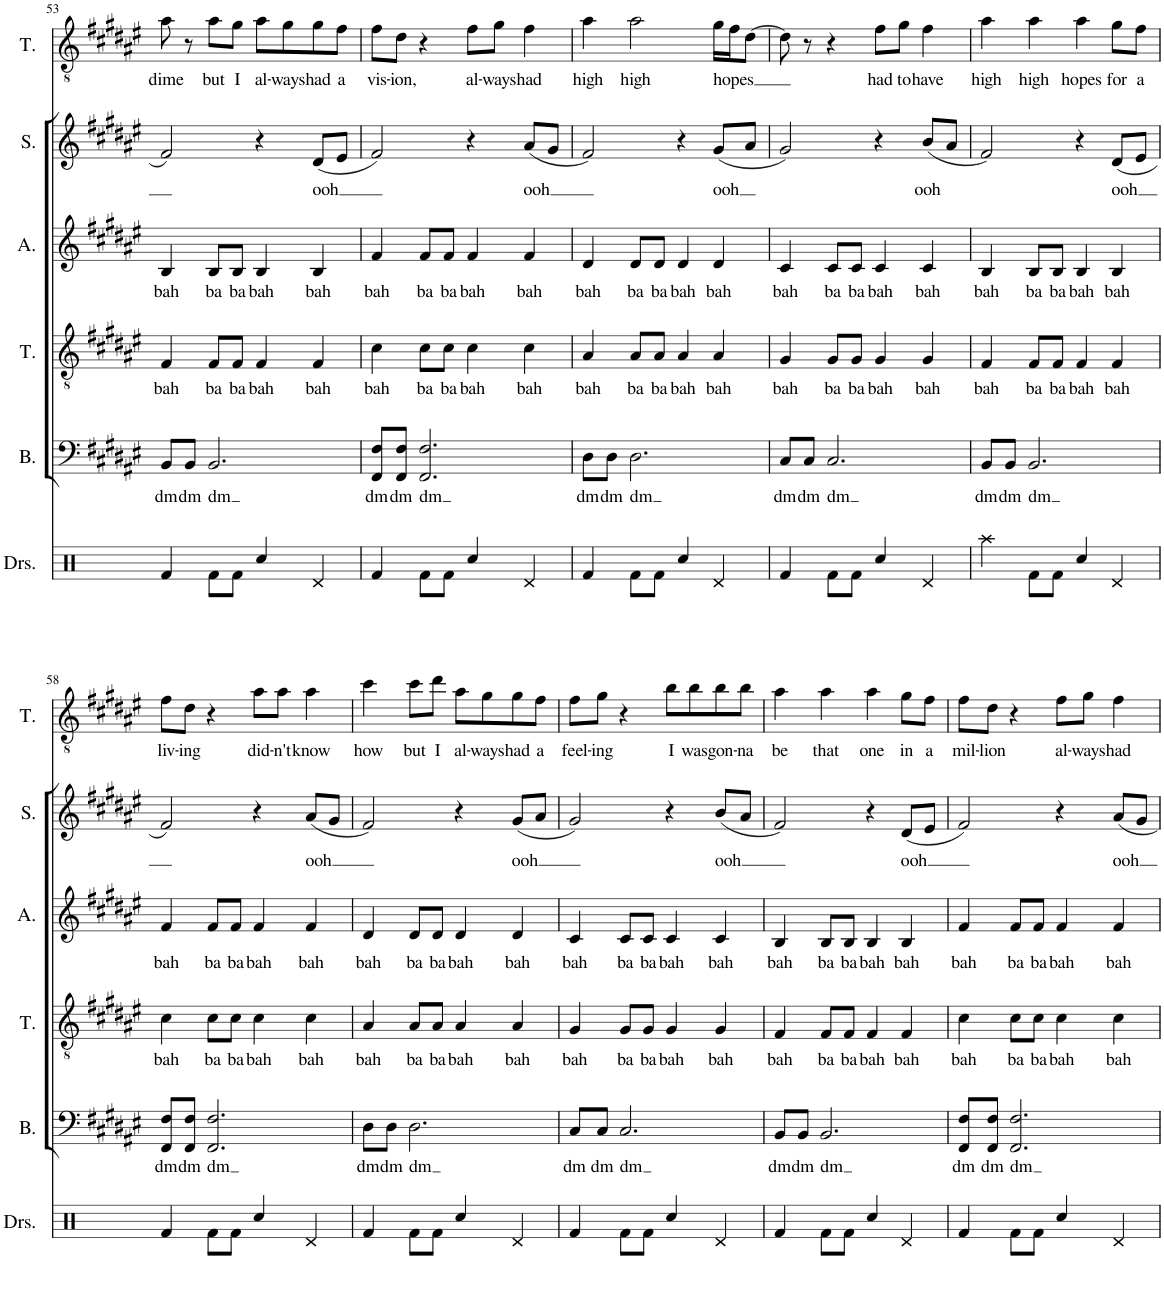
**kern	**kern	**text	**kern	**text	**kern	**text	**kern	**text	**kern	**text
*part6	*part5	*part5	*part4	*part4	*part3	*part3	*part2	*part2	*part1	*part1
*staff6	*staff5	*staff5	*staff4	*staff4	*staff3	*staff3	*staff2	*staff2	*staff1	*staff1
*I"Drumset	*I"Bass	*	*I"Tenor	*	*I"Alto	*	*I"Soprano	*	*I"Tenor	*
*I'Drs.	*I'B.	*	*I'T.	*	*I'A.	*	*I'S.	*	*I'T.	*
!!LO:PB:g=z
*clefX	*clefF4	*	*clefGv2	*	*clefG2	*	*clefG2	*	*clefGv2	*
*k[]	*k[f#c#g#d#a#e#]	*	*k[f#c#g#d#a#e#]	*	*k[f#c#g#d#a#e#]	*	*k[f#c#g#d#a#e#]	*	*k[f#c#g#d#a#e#]	*
*M4/4	*M4/4	*	*M4/4	*	*M4/4	*	*M4/4	*	*M4/4	*
=53	=53	=53	=53	=53	=53	=53	=53	=53	=53	=53
!	!	!LO:LY:b	!	!LO:LY:b	!	!LO:LY:b	!	!	!	!LO:LY:b
4Rf/	8BB/L	dm	4F#/	bah	4B/	bah	2f#/	.	8a#\	dime
!	!	!LO:LY:b	!	!	!	!	!	!	!	!
.	8BB/J	dm	.	.	.	.	.	.	8r	.
!	!	!LO:LY:b	!	!LO:LY:b	!	!LO:LY:b	!	!	!	!LO:LY:b
8Rf\L	2.BB/	dm	8F#/L	ba	8B/L	ba	.	.	8a#\L	but
!	!	!	!	!LO:LY:b	!	!LO:LY:b	!	!	!	!LO:LY:b
8Rf\J	.	.	8F#/J	ba	8B/J	ba	.	.	8g#\J	I
!	!	!	!	!LO:LY:b	!	!LO:LY:b	!	!	!	!LO:LY:b
4Rcc/	.	.	4F#/	bah	4B/	bah	4r	.	8a#\L	al-
!	!	!	!	!	!	!	!	!	!	!LO:LY:b
.	.	.	.	.	.	.	.	.	8g#\	-ways
!	!	!	!	!LO:LY:b	!	!LO:LY:b	!	!LO:LY:b	!	!LO:LY:b
4Rd/	.	.	4F#/	bah	4B/	bah	(8d#/L	ooh	8g#\	had
!	!	!	!	!	!	!	!	!	!	!LO:LY:b
.	.	.	.	.	.	.	8e#/J	.	8f#\J	a
=54	=54	=54	=54	=54	=54	=54	=54	=54	=54	=54
!	!	!LO:LY:b	!	!LO:LY:b	!	!LO:LY:b	!	!	!	!LO:LY:b
4Rf/	8FF#/ 8F#/L	dm	4c#\	bah	4f#/	bah	2f#/)	.	8f#\L	vis-
!	!	!LO:LY:b	!	!	!	!	!	!	!	!LO:LY:b
.	8FF#/ 8F#/J	dm	.	.	.	.	.	.	8d#\J	-ion,
!	!	!LO:LY:b	!	!LO:LY:b	!	!LO:LY:b	!	!	!	!
8Rf\L	2.FF#/ 2.F#/	dm	8c#\L	ba	8f#/L	ba	.	.	4r	.
!	!	!	!	!LO:LY:b	!	!LO:LY:b	!	!	!	!
8Rf\J	.	.	8c#\J	ba	8f#/J	ba	.	.	.	.
!	!	!	!	!LO:LY:b	!	!LO:LY:b	!	!	!	!LO:LY:b
4Rcc/	.	.	4c#\	bah	4f#/	bah	4r	.	8f#\L	al-
!	!	!	!	!	!	!	!	!	!	!LO:LY:b
.	.	.	.	.	.	.	.	.	8g#\J	-ways
!	!	!	!	!LO:LY:b	!	!LO:LY:b	!	!LO:LY:b	!	!LO:LY:b
4Rd/	.	.	4c#\	bah	4f#/	bah	(8a#/L	ooh	4f#\	had
.	.	.	.	.	.	.	8g#/J	.	.	.
=55	=55	=55	=55	=55	=55	=55	=55	=55	=55	=55
!	!	!LO:LY:b	!	!LO:LY:b	!	!LO:LY:b	!	!	!	!LO:LY:b
4Rf/	8D#\L	dm	4A#/	bah	4d#/	bah	2f#/)	.	4a#\	high
!	!	!LO:LY:b	!	!	!	!	!	!	!	!
.	8D#\J	dm	.	.	.	.	.	.	.	.
!	!	!LO:LY:b	!	!LO:LY:b	!	!LO:LY:b	!	!	!	!LO:LY:b
8Rf\L	2.D#\	dm	8A#/L	ba	8d#/L	ba	.	.	2a#\	high
!	!	!	!	!LO:LY:b	!	!LO:LY:b	!	!	!	!
8Rf\J	.	.	8A#/J	ba	8d#/J	ba	.	.	.	.
!	!	!	!	!LO:LY:b	!	!LO:LY:b	!	!	!	!
4Rcc/	.	.	4A#/	bah	4d#/	bah	4r	.	.	.
!	!	!	!	!LO:LY:b	!	!LO:LY:b	!	!LO:LY:b	!	!LO:LY:b
4Rd/	.	.	4A#/	bah	4d#/	bah	(8g#/L	ooh	16g#\LL	hopes
.	.	.	.	.	.	.	.	.	16f#\J	.
.	.	.	.	.	.	.	8a#/J	.	[8d#\J	.
=56	=56	=56	=56	=56	=56	=56	=56	=56	=56	=56
!	!	!LO:LY:b	!	!LO:LY:b	!	!LO:LY:b	!	!	!	!
4Rf/	8C#/L	dm	4G#/	bah	4c#/	bah	2g#/)	.	8d#\]	.
!	!	!LO:LY:b	!	!	!	!	!	!	!	!
.	8C#/J	dm	.	.	.	.	.	.	8r	.
!	!	!LO:LY:b	!	!LO:LY:b	!	!LO:LY:b	!	!	!	!
8Rf\L	2.C#/	dm	8G#/L	ba	8c#/L	ba	.	.	4r	.
!	!	!	!	!LO:LY:b	!	!LO:LY:b	!	!	!	!
8Rf\J	.	.	8G#/J	ba	8c#/J	ba	.	.	.	.
!	!	!	!	!LO:LY:b	!	!LO:LY:b	!	!	!	!LO:LY:b
4Rcc/	.	.	4G#/	bah	4c#/	bah	4r	.	8f#\L	had
!	!	!	!	!	!	!	!	!	!	!LO:LY:b
.	.	.	.	.	.	.	.	.	8g#\J	to
!	!	!	!	!LO:LY:b	!	!LO:LY:b	!	!LO:LY:b	!	!LO:LY:b
4Rd/	.	.	4G#/	bah	4c#/	bah	(8b/L	ooh	4f#\	have
.	.	.	.	.	.	.	8a#/J	.	.	.
=57	=57	=57	=57	=57	=57	=57	=57	=57	=57	=57
!	!	!LO:LY:b	!	!LO:LY:b	!	!LO:LY:b	!	!	!	!LO:LY:b
4Raa\	8BB/L	dm	4F#/	bah	4B/	bah	2f#/)	.	4a#\	high
!	!	!LO:LY:b	!	!	!	!	!	!	!	!
.	8BB/J	dm	.	.	.	.	.	.	.	.
!	!	!LO:LY:b	!	!LO:LY:b	!	!LO:LY:b	!	!	!	!LO:LY:b
8Rf\L	2.BB/	dm	8F#/L	ba	8B/L	ba	.	.	4a#\	high
!	!	!	!	!LO:LY:b	!	!LO:LY:b	!	!	!	!
8Rf\J	.	.	8F#/J	ba	8B/J	ba	.	.	.	.
!	!	!	!	!LO:LY:b	!	!LO:LY:b	!	!	!	!LO:LY:b
4Rcc/	.	.	4F#/	bah	4B/	bah	4r	.	4a#\	hopes
!	!	!	!	!LO:LY:b	!	!LO:LY:b	!	!LO:LY:b	!	!LO:LY:b
4Rd/	.	.	4F#/	bah	4B/	bah	(8d#/L	ooh	8g#\L	for
!	!	!	!	!	!	!	!	!	!	!LO:LY:b
.	.	.	.	.	.	.	8e#/J	.	8f#\J	a
!!LO:LB:g=z
=58	=58	=58	=58	=58	=58	=58	=58	=58	=58	=58
!	!	!LO:LY:b	!	!LO:LY:b	!	!LO:LY:b	!	!	!	!LO:LY:b
4Rf/	8FF#/ 8F#/L	dm	4c#\	bah	4f#/	bah	2f#/)	.	8f#\L	liv-
!	!	!LO:LY:b	!	!	!	!	!	!	!	!LO:LY:b
.	8FF#/ 8F#/J	dm	.	.	.	.	.	.	8d#\J	-ing
!	!	!LO:LY:b	!	!LO:LY:b	!	!LO:LY:b	!	!	!	!
8Rf\L	2.FF#/ 2.F#/	dm	8c#\L	ba	8f#/L	ba	.	.	4r	.
!	!	!	!	!LO:LY:b	!	!LO:LY:b	!	!	!	!
8Rf\J	.	.	8c#\J	ba	8f#/J	ba	.	.	.	.
!	!	!	!	!LO:LY:b	!	!LO:LY:b	!	!	!	!LO:LY:b
4Rcc/	.	.	4c#\	bah	4f#/	bah	4r	.	8a#\L	did-
!	!	!	!	!	!	!	!	!	!	!LO:LY:b
.	.	.	.	.	.	.	.	.	8a#\J	-n't
!	!	!	!	!LO:LY:b	!	!LO:LY:b	!	!LO:LY:b	!	!LO:LY:b
4Rd/	.	.	4c#\	bah	4f#/	bah	(8a#/L	ooh	4a#\	know
.	.	.	.	.	.	.	8g#/J	.	.	.
=59	=59	=59	=59	=59	=59	=59	=59	=59	=59	=59
!	!	!LO:LY:b	!	!LO:LY:b	!	!LO:LY:b	!	!	!	!LO:LY:b
4Rf/	8D#\L	dm	4A#/	bah	4d#/	bah	2f#/)	.	4cc#\	how
!	!	!LO:LY:b	!	!	!	!	!	!	!	!
.	8D#\J	dm	.	.	.	.	.	.	.	.
!	!	!LO:LY:b	!	!LO:LY:b	!	!LO:LY:b	!	!	!	!LO:LY:b
8Rf\L	2.D#\	dm	8A#/L	ba	8d#/L	ba	.	.	8cc#\L	but
!	!	!	!	!LO:LY:b	!	!LO:LY:b	!	!	!	!LO:LY:b
8Rf\J	.	.	8A#/J	ba	8d#/J	ba	.	.	8dd#\J	I
!	!	!	!	!LO:LY:b	!	!LO:LY:b	!	!	!	!LO:LY:b
4Rcc/	.	.	4A#/	bah	4d#/	bah	4r	.	8a#\L	al-
!	!	!	!	!	!	!	!	!	!	!LO:LY:b
.	.	.	.	.	.	.	.	.	8g#\	-ways
!	!	!	!	!LO:LY:b	!	!LO:LY:b	!	!LO:LY:b	!	!LO:LY:b
4Rd/	.	.	4A#/	bah	4d#/	bah	(8g#/L	ooh	8g#\	had
!	!	!	!	!	!	!	!	!	!	!LO:LY:b
.	.	.	.	.	.	.	8a#/J	.	8f#\J	a
=60	=60	=60	=60	=60	=60	=60	=60	=60	=60	=60
!	!	!LO:LY:b	!	!LO:LY:b	!	!LO:LY:b	!	!	!	!LO:LY:b
4Rf/	8C#/L	dm	4G#/	bah	4c#/	bah	2g#/)	.	8f#\L	feel-
!	!	!LO:LY:b	!	!	!	!	!	!	!	!LO:LY:b
.	8C#/J	dm	.	.	.	.	.	.	8g#\J	-ing
!	!	!LO:LY:b	!	!LO:LY:b	!	!LO:LY:b	!	!	!	!
8Rf\L	2.C#/	dm	8G#/L	ba	8c#/L	ba	.	.	4r	.
!	!	!	!	!LO:LY:b	!	!LO:LY:b	!	!	!	!
8Rf\J	.	.	8G#/J	ba	8c#/J	ba	.	.	.	.
!	!	!	!	!LO:LY:b	!	!LO:LY:b	!	!	!	!LO:LY:b
4Rcc/	.	.	4G#/	bah	4c#/	bah	4r	.	8b\L	I
!	!	!	!	!	!	!	!	!	!	!LO:LY:b
.	.	.	.	.	.	.	.	.	8b\	was
!	!	!	!	!LO:LY:b	!	!LO:LY:b	!	!LO:LY:b	!	!LO:LY:b
4Rd/	.	.	4G#/	bah	4c#/	bah	(8b/L	ooh	8b\	gon-
!	!	!	!	!	!	!	!	!	!	!LO:LY:b
.	.	.	.	.	.	.	8a#/J	.	8b\J	-na
=61	=61	=61	=61	=61	=61	=61	=61	=61	=61	=61
!	!	!LO:LY:b	!	!LO:LY:b	!	!LO:LY:b	!	!	!	!LO:LY:b
4Rf/	8BB/L	dm	4F#/	bah	4B/	bah	2f#/)	.	4a#\	be
!	!	!LO:LY:b	!	!	!	!	!	!	!	!
.	8BB/J	dm	.	.	.	.	.	.	.	.
!	!	!LO:LY:b	!	!LO:LY:b	!	!LO:LY:b	!	!	!	!LO:LY:b
8Rf\L	2.BB/	dm	8F#/L	ba	8B/L	ba	.	.	4a#\	that
!	!	!	!	!LO:LY:b	!	!LO:LY:b	!	!	!	!
8Rf\J	.	.	8F#/J	ba	8B/J	ba	.	.	.	.
!	!	!	!	!LO:LY:b	!	!LO:LY:b	!	!	!	!LO:LY:b
4Rcc/	.	.	4F#/	bah	4B/	bah	4r	.	4a#\	one
!	!	!	!	!LO:LY:b	!	!LO:LY:b	!	!LO:LY:b	!	!LO:LY:b
4Rd/	.	.	4F#/	bah	4B/	bah	(8d#/L	ooh	8g#\L	in
!	!	!	!	!	!	!	!	!	!	!LO:LY:b
.	.	.	.	.	.	.	8e#/J	.	8f#\J	a
=62	=62	=62	=62	=62	=62	=62	=62	=62	=62	=62
!	!	!LO:LY:b	!	!LO:LY:b	!	!LO:LY:b	!	!	!	!LO:LY:b
4Rf/	8FF#/ 8F#/L	dm	4c#\	bah	4f#/	bah	2f#/)	.	8f#\L	mil-
!	!	!LO:LY:b	!	!	!	!	!	!	!	!LO:LY:b
.	8FF#/ 8F#/J	dm	.	.	.	.	.	.	8d#\J	-lion
!	!	!LO:LY:b	!	!LO:LY:b	!	!LO:LY:b	!	!	!	!
8Rf\L	2.FF#/ 2.F#/	dm	8c#\L	ba	8f#/L	ba	.	.	4r	.
!	!	!	!	!LO:LY:b	!	!LO:LY:b	!	!	!	!
8Rf\J	.	.	8c#\J	ba	8f#/J	ba	.	.	.	.
!	!	!	!	!LO:LY:b	!	!LO:LY:b	!	!	!	!LO:LY:b
4Rcc/	.	.	4c#\	bah	4f#/	bah	4r	.	8f#\L	al-
!	!	!	!	!	!	!	!	!	!	!LO:LY:b
.	.	.	.	.	.	.	.	.	8g#\J	-ways
!	!	!	!	!LO:LY:b	!	!LO:LY:b	!	!LO:LY:b	!	!LO:LY:b
4Rd/	.	.	4c#\	bah	4f#/	bah	8a#/L	ooh	4f#\	had
.	.	.	.	.	.	.	8g#/J	.	.	.
=	=	=	=	=	=	=	=	=	=	=
*-	*-	*-	*-	*-	*-	*-	*-	*-	*-	*-
